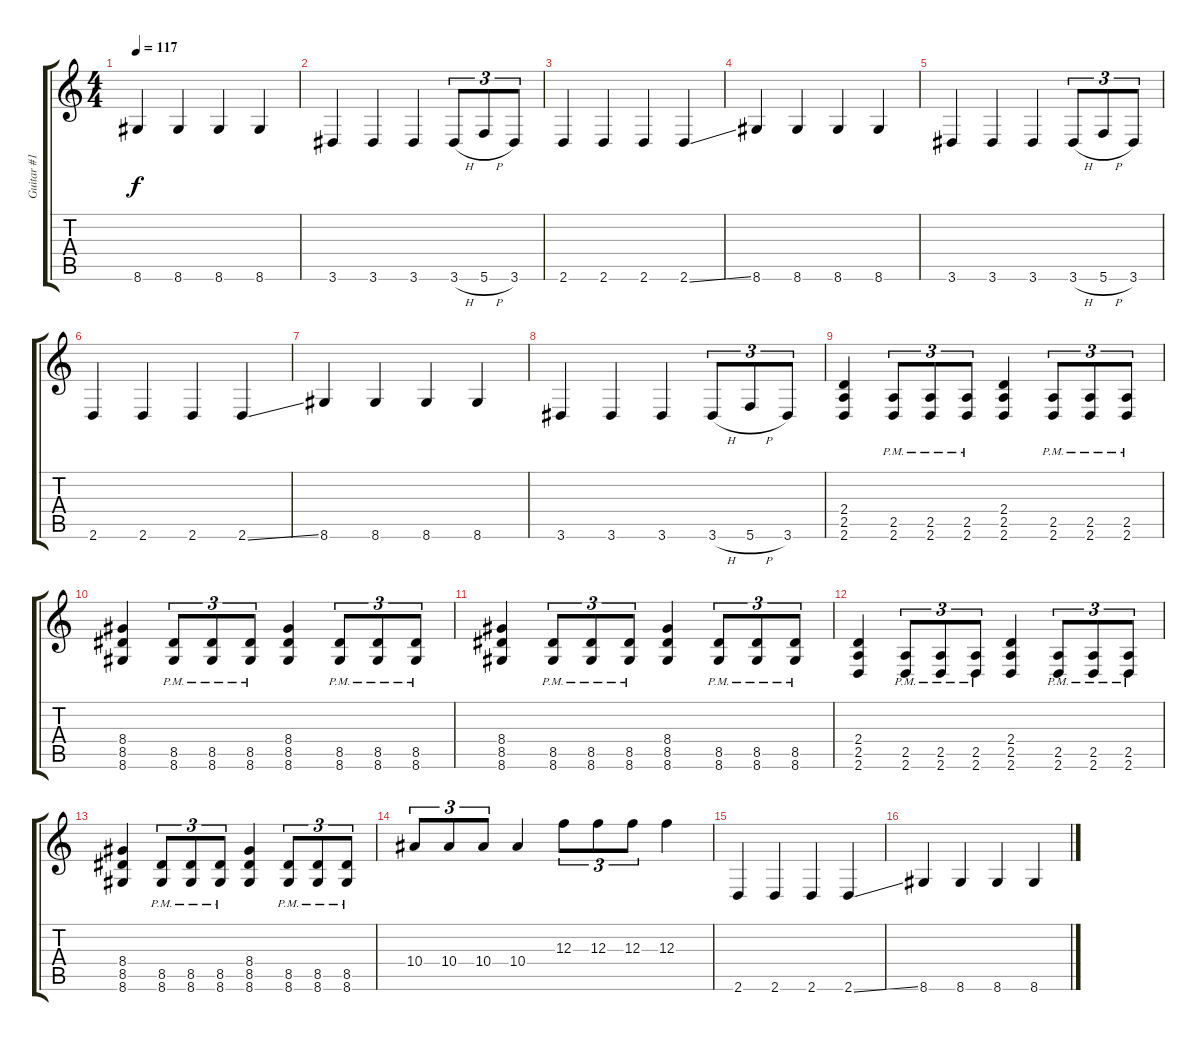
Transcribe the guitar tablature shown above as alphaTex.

\track ("Guitar #1" "Guitar #1") {instrument distortionguitar}
\staff {score tabs}
\tuning (D4 A3 F3 C3 G2 C2) {hide}
\ts (4 4)
\tempo 117
\clef g2
\ks c
8.6.4{dy f} 8.6.4 8.6.4 8.6.4 |
3.6.4 3.6.4 3.6.4 3.6{h}.8{tu (3 2)} 5.6{h}.8{tu (3 2)} 3.6.8{tu (3 2)} |
2.6.4 2.6.4 2.6.4 2.6{ss}.4 |
8.6.4 8.6.4 8.6.4 8.6.4 |
3.6.4 3.6.4 3.6.4 3.6{h}.8{tu (3 2)} 5.6{h}.8{tu (3 2)} 3.6.8{tu (3 2)} |
2.6.4 2.6.4 2.6.4 2.6{ss}.4 |
8.6.4 8.6.4 8.6.4 8.6.4 |
3.6.4 3.6.4 3.6.4 3.6{h}.8{tu (3 2)} 5.6{h}.8{tu (3 2)} 3.6.8{tu (3 2)} |
(2.4 2.5 2.6).4 (2.5{pm} 2.6{pm}).8{tu (3 2)} (2.5{pm} 2.6{pm}).8{tu (3 2)} (2.5{pm} 2.6{pm}).8{tu (3 2)} (2.4 2.5 2.6).4 (2.5{pm} 2.6{pm}).8{tu (3 2)} (2.5{pm} 2.6{pm}).8{tu (3 2)} (2.5{pm} 2.6{pm}).8{tu (3 2)} |
(8.4 8.5 8.6).4 (8.5{pm} 8.6{pm}).8{tu (3 2)} (8.5{pm} 8.6{pm}).8{tu (3 2)} (8.5{pm} 8.6{pm}).8{tu (3 2)} (8.4 8.5 8.6).4 (8.5{pm} 8.6{pm}).8{tu (3 2)} (8.5{pm} 8.6{pm}).8{tu (3 2)} (8.5{pm} 8.6{pm}).8{tu (3 2)} |
(8.4 8.5 8.6).4 (8.5{pm} 8.6{pm}).8{tu (3 2)} (8.5{pm} 8.6{pm}).8{tu (3 2)} (8.5{pm} 8.6{pm}).8{tu (3 2)} (8.4 8.5 8.6).4 (8.5{pm} 8.6{pm}).8{tu (3 2)} (8.5{pm} 8.6{pm}).8{tu (3 2)} (8.5{pm} 8.6{pm}).8{tu (3 2)} |
(2.4 2.5 2.6).4 (2.5{pm} 2.6{pm}).8{tu (3 2)} (2.5{pm} 2.6{pm}).8{tu (3 2)} (2.5{pm} 2.6{pm}).8{tu (3 2)} (2.4 2.5 2.6).4 (2.5{pm} 2.6{pm}).8{tu (3 2)} (2.5{pm} 2.6{pm}).8{tu (3 2)} (2.5{pm} 2.6{pm}).8{tu (3 2)} |
(8.4 8.5 8.6).4 (8.5{pm} 8.6{pm}).8{tu (3 2)} (8.5{pm} 8.6{pm}).8{tu (3 2)} (8.5{pm} 8.6{pm}).8{tu (3 2)} (8.4 8.5 8.6).4 (8.5{pm} 8.6{pm}).8{tu (3 2)} (8.5{pm} 8.6{pm}).8{tu (3 2)} (8.5{pm} 8.6{pm}).8{tu (3 2)} |
10.4.8{tu (3 2)} 10.4.8{tu (3 2)} 10.4.8{tu (3 2)} 10.4.4 12.3.8{tu (3 2)} 12.3.8{tu (3 2)} 12.3.8{tu (3 2)} 12.3.4 |
2.6.4 2.6.4 2.6.4 2.6{ss}.4 |
8.6.4 8.6.4 8.6.4 8.6.4
